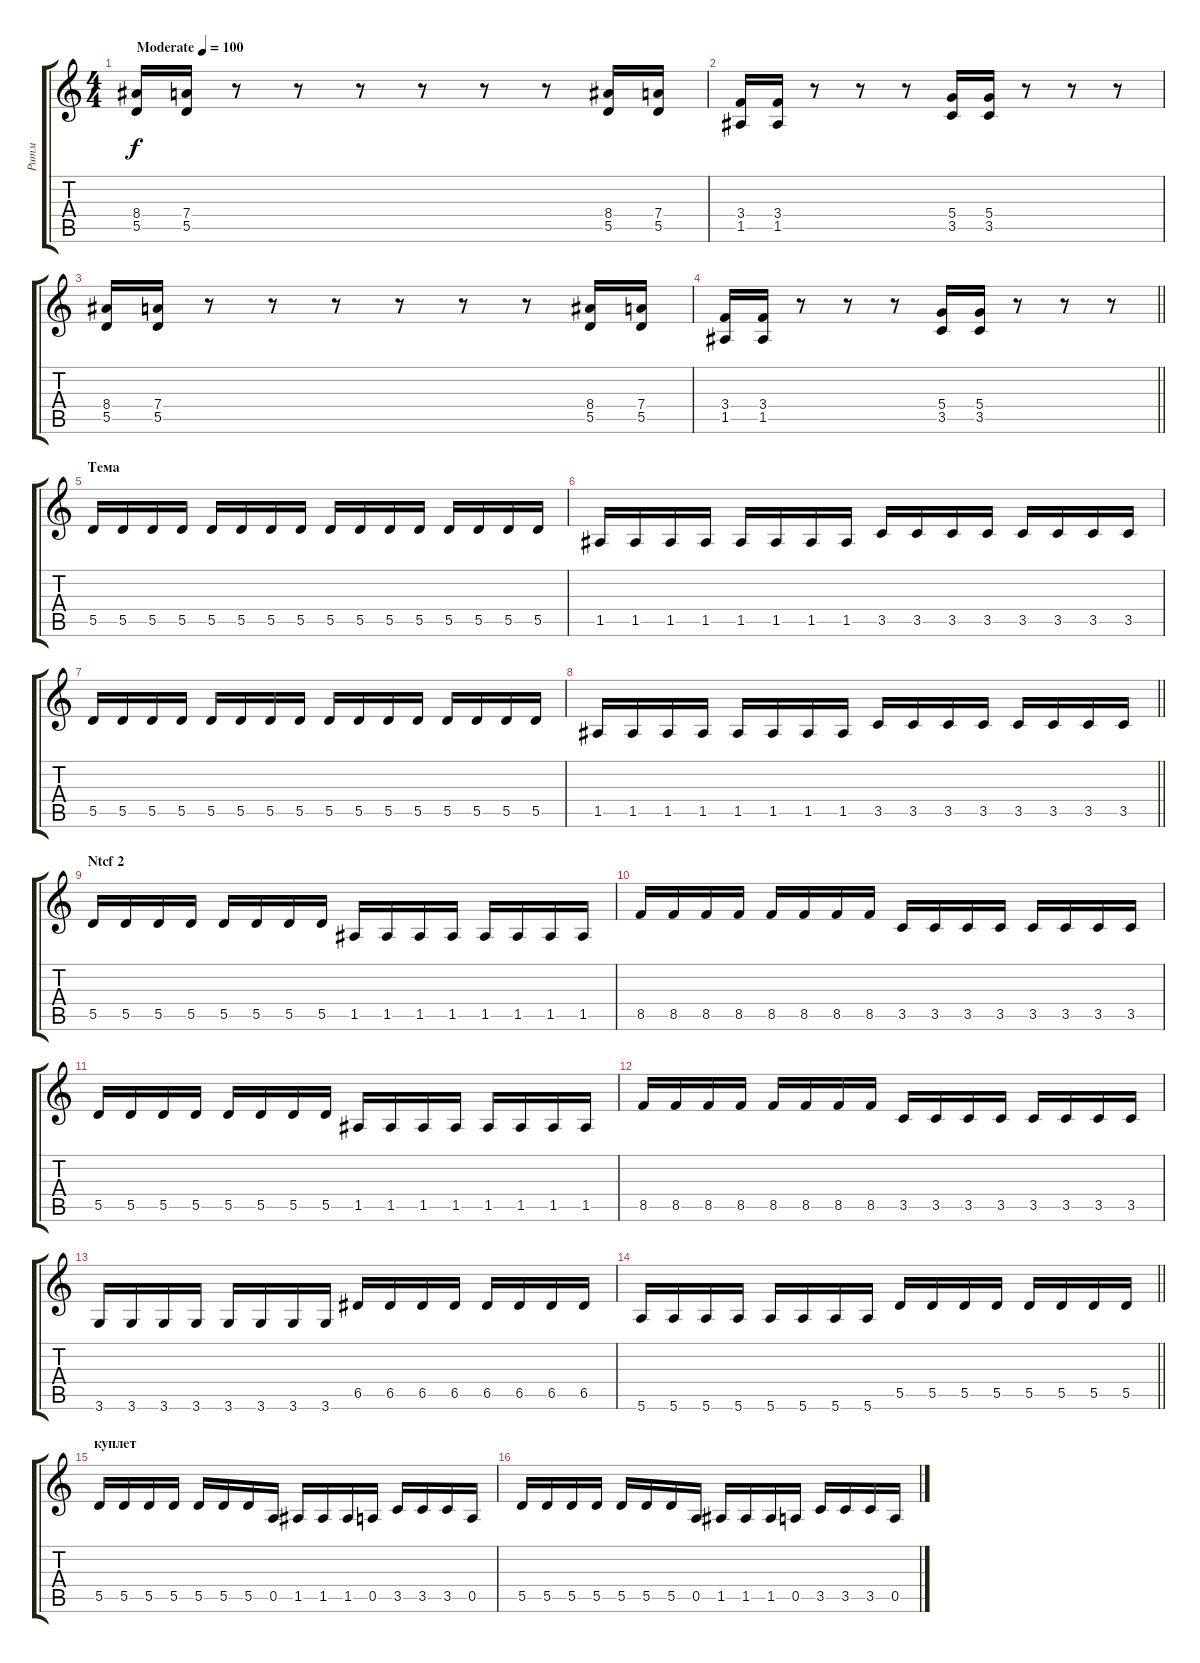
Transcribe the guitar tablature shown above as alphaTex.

\track ("Ритм" "Ритм") {instrument distortionguitar}
\staff {score tabs}
\tuning (E4 B3 G3 D3 A2 E2) {hide}
\ts (4 4)
\tempo (100 "Moderate")
\clef g2
\ks c
(8.4 5.5).16{dy f instrument distortionguitar} (7.4 5.5).16 r.8 r.8 r.8 r.8 r.8 r.8 (8.4 5.5).16 (7.4 5.5).16 |
(3.4 1.5).16 (3.4 1.5).16 r.8 r.8 r.8 (5.4 3.5).16 (5.4 3.5).16 r.8 r.8 r.8 |
(8.4 5.5).16 (7.4 5.5).16 r.8 r.8 r.8 r.8 r.8 r.8 (8.4 5.5).16 (7.4 5.5).16 |
\barLineRight lightlight
(3.4 1.5).16 (3.4 1.5).16 r.8 r.8 r.8 (5.4 3.5).16 (5.4 3.5).16 r.8 r.8 r.8 |
\section ("" "Тема")
5.5.16 5.5.16 5.5.16 5.5.16 5.5.16 5.5.16 5.5.16 5.5.16 5.5.16 5.5.16 5.5.16 5.5.16 5.5.16 5.5.16 5.5.16 5.5.16 |
1.5.16 1.5.16 1.5.16 1.5.16 1.5.16 1.5.16 1.5.16 1.5.16 3.5.16 3.5.16 3.5.16 3.5.16 3.5.16 3.5.16 3.5.16 3.5.16 |
5.5.16 5.5.16 5.5.16 5.5.16 5.5.16 5.5.16 5.5.16 5.5.16 5.5.16 5.5.16 5.5.16 5.5.16 5.5.16 5.5.16 5.5.16 5.5.16 |
\barLineRight lightlight
1.5.16 1.5.16 1.5.16 1.5.16 1.5.16 1.5.16 1.5.16 1.5.16 3.5.16 3.5.16 3.5.16 3.5.16 3.5.16 3.5.16 3.5.16 3.5.16 |
\section ("" "Ntcf 2")
5.5.16 5.5.16 5.5.16 5.5.16 5.5.16 5.5.16 5.5.16 5.5.16 1.5.16 1.5.16 1.5.16 1.5.16 1.5.16 1.5.16 1.5.16 1.5.16 |
8.5.16 8.5.16 8.5.16 8.5.16 8.5.16 8.5.16 8.5.16 8.5.16 3.5.16 3.5.16 3.5.16 3.5.16 3.5.16 3.5.16 3.5.16 3.5.16 |
5.5.16 5.5.16 5.5.16 5.5.16 5.5.16 5.5.16 5.5.16 5.5.16 1.5.16 1.5.16 1.5.16 1.5.16 1.5.16 1.5.16 1.5.16 1.5.16 |
8.5.16 8.5.16 8.5.16 8.5.16 8.5.16 8.5.16 8.5.16 8.5.16 3.5.16 3.5.16 3.5.16 3.5.16 3.5.16 3.5.16 3.5.16 3.5.16 |
3.6.16 3.6.16 3.6.16 3.6.16 3.6.16 3.6.16 3.6.16 3.6.16 6.5.16 6.5.16 6.5.16 6.5.16 6.5.16 6.5.16 6.5.16 6.5.16 |
\barLineRight lightlight
5.6.16 5.6.16 5.6.16 5.6.16 5.6.16 5.6.16 5.6.16 5.6.16 5.5.16 5.5.16 5.5.16 5.5.16 5.5.16 5.5.16 5.5.16 5.5.16 |
\section ("" "куплет")
5.5.16 5.5.16 5.5.16 5.5.16 5.5.16 5.5.16 5.5.16 0.5.16 1.5.16 1.5.16 1.5.16 0.5.16 3.5.16 3.5.16 3.5.16 0.5.16 |
5.5.16 5.5.16 5.5.16 5.5.16 5.5.16 5.5.16 5.5.16 0.5.16 1.5.16 1.5.16 1.5.16 0.5.16 3.5.16 3.5.16 3.5.16 0.5.16
